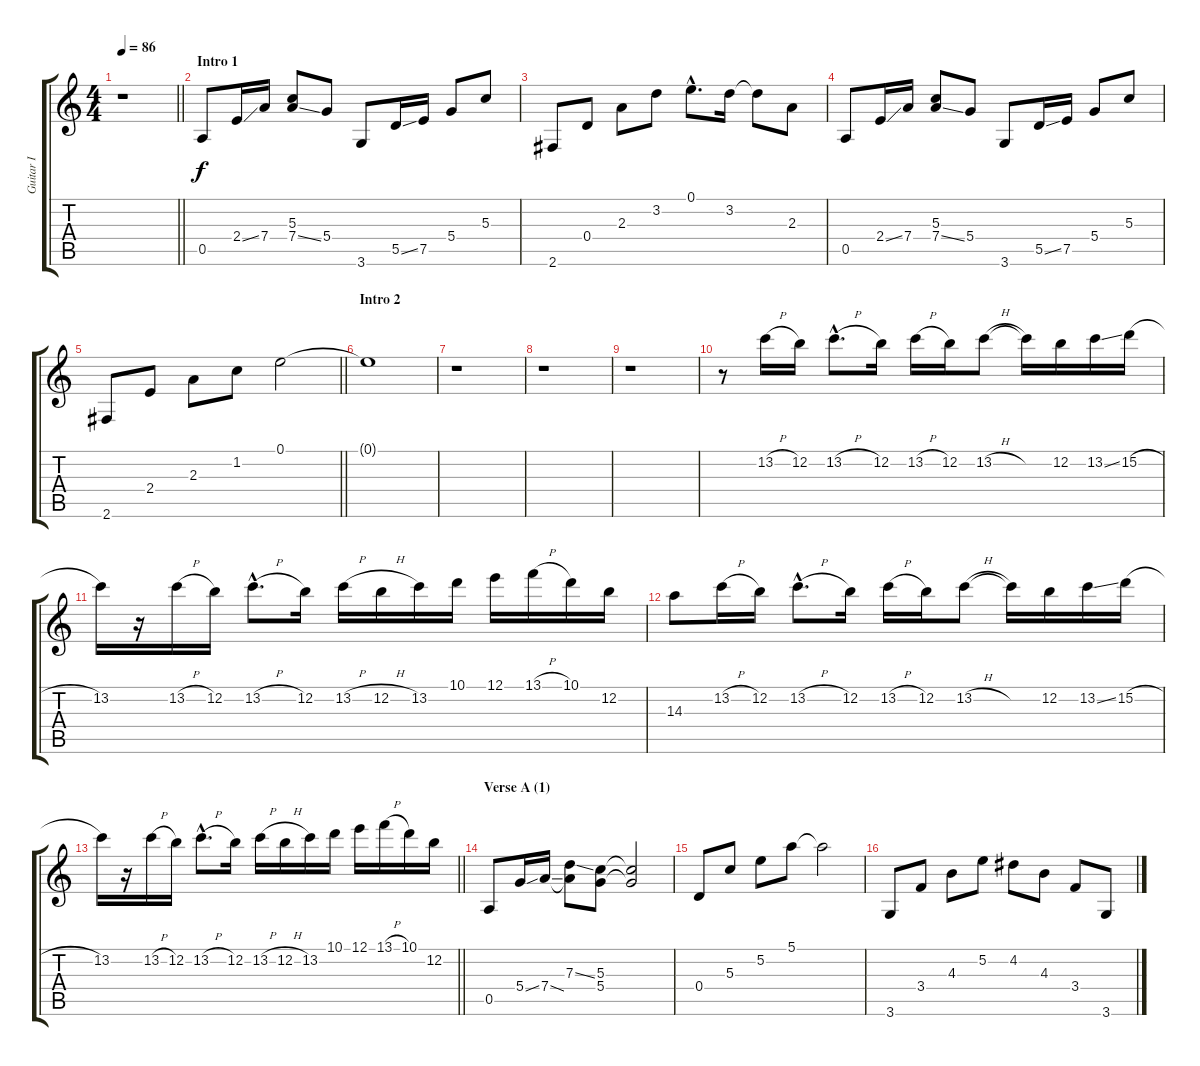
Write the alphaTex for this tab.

\track ("Guitar I" "Guitar I") {instrument electricguitarjazz}
\staff {score tabs}
\tuning (E4 B3 G3 D3 A2 E2) {hide}
\ts (4 4)
\tempo 86
\clef g2
\barLineRight lightlight
\ks aminor
r.1{dy f instrument electricguitarjazz} |
\section ("" "Intro 1")
0.5.8 2.4{ss}.16 7.4.16 (5.3 7.4{ss}).8 5.4.8 3.6.8 5.5{ss}.16 7.5.16 5.4.8 5.3.8 |
2.6.8 0.4.8 2.3.8 3.2.8 0.1{hac}.8{d} 3.2.16 3.2{t}.8 2.3.8 |
0.5.8 2.4{ss}.16 7.4.16 (5.3 7.4{ss}).8 5.4.8 3.6.8 5.5{ss}.16 7.5.16 5.4.8 5.3.8 |
\barLineRight lightlight
2.6.8 2.4.8 2.3.8 1.2.8 0.1.2 |
\section ("" "Intro 2")
0.1{t}.1 |
r.1 |
r.1 |
r.1 |
r.8 13.2{h}.16 12.2.16 13.2{h hac}.8{d} 12.2.16 13.2{h}.16 12.2.16 13.2{h}.8 13.2{t}.16 12.2.16 13.2{ss}.16 15.2{h}.16 |
13.2.16 r.16 13.2{h}.16 12.2.16 13.2{h hac}.8{d} 12.2.16 13.2{h}.16 12.2{h}.16 13.2.16 10.1.16 12.1.16 13.1{h}.16 10.1.16 12.2.16 |
14.3.8 13.2{h}.16 12.2.16 13.2{h hac}.8{d} 12.2.16 13.2{h}.16 12.2.16 13.2{h}.8 13.2{t}.16 12.2.16 13.2{ss}.16 15.2{h}.16 |
\barLineRight lightlight
13.2.16 r.16 13.2{h}.16 12.2.16 13.2{h hac}.8{d} 12.2.16 13.2{h}.16 12.2{h}.16 13.2.16 10.1.16 12.1.16 13.1{h}.16 10.1.16 12.2.16 |
\section ("" "Verse A (1)")
0.5.8 5.4{ss}.16 7.4{ss}.16 (7.3{ss} 7.4{t}).8 (5.3 5.4).8 (5.3{t} 5.4{t}).2 |
0.4.8 5.3.8 5.2.8 5.1.8 5.1{t}.2 |
3.6.8 3.4.8 4.3.8 5.2.8 4.2.8 4.3.8 3.4.8 3.6.8
